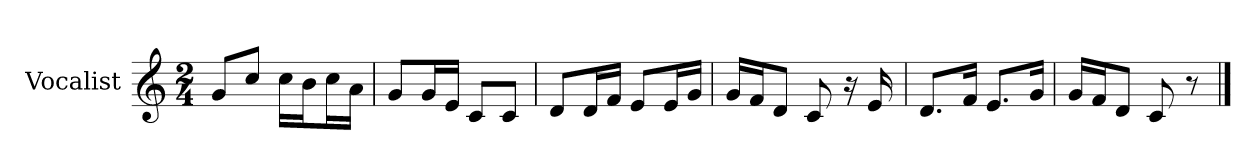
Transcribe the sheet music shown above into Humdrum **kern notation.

**kern
*part1
*staff1
*I"Vocalist
*k[]
*C:
*M2/4
=1
8gL
8ccJ
16ccLL
16bJ
16ccL
16aJJ
=2
8gL
16gL
16eJJ
8cL
8cJ
=3
8dL
16dL
16fJJ
8eL
16eL
16gJJ
=4
16gLL
16fJ
8dJ
8c
16r
16e
=5
8.dL
16fJk
8.eL
16gJk
=6
16gLL
16fJ
8dJ
8c
8r
==
*-
